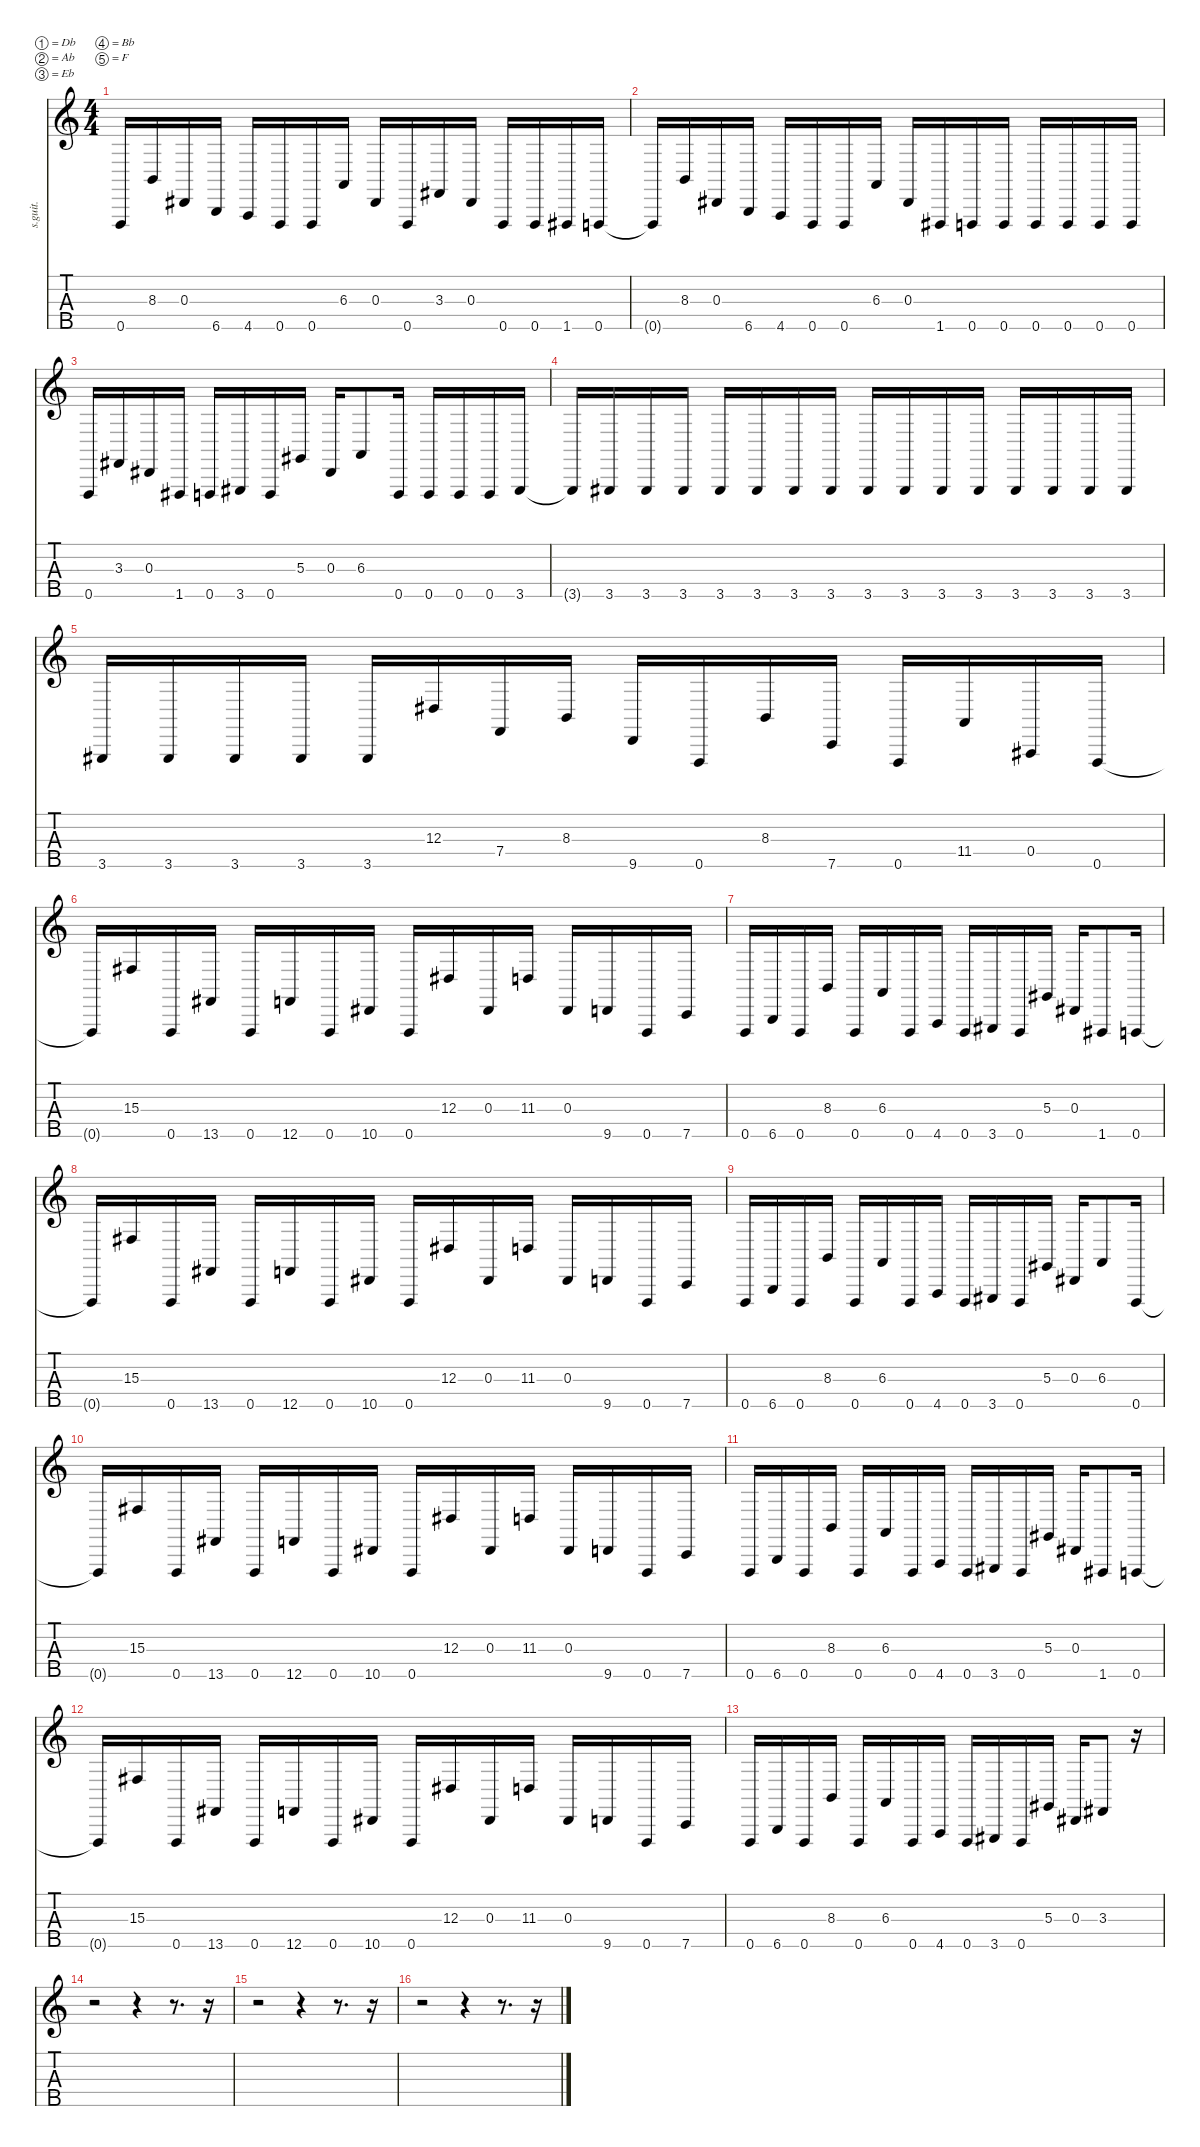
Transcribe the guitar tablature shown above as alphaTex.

\defaultSystemsLayout 4
\hideDynamics
\bracketExtendMode nobrackets
\track ("Dick Lövgren" "s.guit.") {instrument electricbassfinger}
\staff {score tabs}
\tuning (Db2 Ab1 Eb1 Bb0 F0)
\ts (4 4)
\tempo (110 hide)
\clef g2
\ks c
0.5.16{lyrics (0 "") lyrics (1 "") lyrics (2 "") lyrics (3 "") lyrics (4 "") dy f} 8.3.16{lyrics (0 "") lyrics (1 "") lyrics (2 "") lyrics (3 "") lyrics (4 "")} 0.3{acc #}.16{lyrics (0 "") lyrics (1 "") lyrics (2 "") lyrics (3 "") lyrics (4 "")} 6.5.16{lyrics (0 "") lyrics (1 "") lyrics (2 "") lyrics (3 "") lyrics (4 "")} 4.5.16{lyrics (0 "") lyrics (1 "") lyrics (2 "") lyrics (3 "") lyrics (4 "")} 0.5.16{lyrics (0 "") lyrics (1 "") lyrics (2 "") lyrics (3 "") lyrics (4 "")} 0.5.16{lyrics (0 "") lyrics (1 "") lyrics (2 "") lyrics (3 "") lyrics (4 "")} 6.3.16{lyrics (0 "") lyrics (1 "") lyrics (2 "") lyrics (3 "") lyrics (4 "")} 0.3{acc #}.16{lyrics (0 "") lyrics (1 "") lyrics (2 "") lyrics (3 "") lyrics (4 "")} 0.5.16{lyrics (0 "") lyrics (1 "") lyrics (2 "") lyrics (3 "") lyrics (4 "")} 3.3{acc #}.16{lyrics (0 "") lyrics (1 "") lyrics (2 "") lyrics (3 "") lyrics (4 "")} 0.3{acc #}.16{lyrics (0 "") lyrics (1 "") lyrics (2 "") lyrics (3 "") lyrics (4 "")} 0.5.16{lyrics (0 "") lyrics (1 "") lyrics (2 "") lyrics (3 "") lyrics (4 "")} 0.5.16{lyrics (0 "") lyrics (1 "") lyrics (2 "") lyrics (3 "") lyrics (4 "")} 1.5{acc #}.16{lyrics (0 "") lyrics (1 "") lyrics (2 "") lyrics (3 "") lyrics (4 "")} 0.5.16{lyrics (0 "") lyrics (1 "") lyrics (2 "") lyrics (3 "") lyrics (4 "")} |
0.5{t}.16{lyrics (0 "") lyrics (1 "") lyrics (2 "") lyrics (3 "") lyrics (4 "")} 8.3.16{lyrics (0 "") lyrics (1 "") lyrics (2 "") lyrics (3 "") lyrics (4 "")} 0.3{acc #}.16{lyrics (0 "") lyrics (1 "") lyrics (2 "") lyrics (3 "") lyrics (4 "")} 6.5.16{lyrics (0 "") lyrics (1 "") lyrics (2 "") lyrics (3 "") lyrics (4 "")} 4.5.16{lyrics (0 "") lyrics (1 "") lyrics (2 "") lyrics (3 "") lyrics (4 "")} 0.5.16{lyrics (0 "") lyrics (1 "") lyrics (2 "") lyrics (3 "") lyrics (4 "")} 0.5.16{lyrics (0 "") lyrics (1 "") lyrics (2 "") lyrics (3 "") lyrics (4 "")} 6.3.16{lyrics (0 "") lyrics (1 "") lyrics (2 "") lyrics (3 "") lyrics (4 "")} 0.3{acc #}.16{lyrics (0 "") lyrics (1 "") lyrics (2 "") lyrics (3 "") lyrics (4 "")} 1.5{acc #}.16{lyrics (0 "") lyrics (1 "") lyrics (2 "") lyrics (3 "") lyrics (4 "")} 0.5.16{lyrics (0 "") lyrics (1 "") lyrics (2 "") lyrics (3 "") lyrics (4 "")} 0.5.16{lyrics (0 "") lyrics (1 "") lyrics (2 "") lyrics (3 "") lyrics (4 "")} 0.5.16{lyrics (0 "") lyrics (1 "") lyrics (2 "") lyrics (3 "") lyrics (4 "")} 0.5.16{lyrics (0 "") lyrics (1 "") lyrics (2 "") lyrics (3 "") lyrics (4 "")} 0.5.16{lyrics (0 "") lyrics (1 "") lyrics (2 "") lyrics (3 "") lyrics (4 "")} 0.5.16{lyrics (0 "") lyrics (1 "") lyrics (2 "") lyrics (3 "") lyrics (4 "")} |
0.5.16{lyrics (0 "") lyrics (1 "") lyrics (2 "") lyrics (3 "") lyrics (4 "")} 3.3{acc #}.16{lyrics (0 "") lyrics (1 "") lyrics (2 "") lyrics (3 "") lyrics (4 "")} 0.3{acc #}.16{lyrics (0 "") lyrics (1 "") lyrics (2 "") lyrics (3 "") lyrics (4 "")} 1.5{acc #}.16{lyrics (0 "") lyrics (1 "") lyrics (2 "") lyrics (3 "") lyrics (4 "")} 0.5.16{lyrics (0 "") lyrics (1 "") lyrics (2 "") lyrics (3 "") lyrics (4 "")} 3.5{acc #}.16{lyrics (0 "") lyrics (1 "") lyrics (2 "") lyrics (3 "") lyrics (4 "")} 0.5.16{lyrics (0 "") lyrics (1 "") lyrics (2 "") lyrics (3 "") lyrics (4 "")} 5.3{acc #}.16{lyrics (0 "") lyrics (1 "") lyrics (2 "") lyrics (3 "") lyrics (4 "")} 0.3{acc #}.16{lyrics (0 "") lyrics (1 "") lyrics (2 "") lyrics (3 "") lyrics (4 "")} 6.3.8{lyrics (0 "") lyrics (1 "") lyrics (2 "") lyrics (3 "") lyrics (4 "")} 0.5.16{lyrics (0 "") lyrics (1 "") lyrics (2 "") lyrics (3 "") lyrics (4 "")} 0.5.16{lyrics (0 "") lyrics (1 "") lyrics (2 "") lyrics (3 "") lyrics (4 "")} 0.5.16{lyrics (0 "") lyrics (1 "") lyrics (2 "") lyrics (3 "") lyrics (4 "")} 0.5.16{lyrics (0 "") lyrics (1 "") lyrics (2 "") lyrics (3 "") lyrics (4 "")} 3.5{acc #}.16{lyrics (0 "") lyrics (1 "") lyrics (2 "") lyrics (3 "") lyrics (4 "")} |
3.5{t acc #}.16{lyrics (0 "") lyrics (1 "") lyrics (2 "") lyrics (3 "") lyrics (4 "")} 3.5{acc #}.16{lyrics (0 "") lyrics (1 "") lyrics (2 "") lyrics (3 "") lyrics (4 "")} 3.5{acc #}.16{lyrics (0 "") lyrics (1 "") lyrics (2 "") lyrics (3 "") lyrics (4 "")} 3.5{acc #}.16{lyrics (0 "") lyrics (1 "") lyrics (2 "") lyrics (3 "") lyrics (4 "")} 3.5{acc #}.16{lyrics (0 "") lyrics (1 "") lyrics (2 "") lyrics (3 "") lyrics (4 "")} 3.5{acc #}.16{lyrics (0 "") lyrics (1 "") lyrics (2 "") lyrics (3 "") lyrics (4 "")} 3.5{acc #}.16{lyrics (0 "") lyrics (1 "") lyrics (2 "") lyrics (3 "") lyrics (4 "")} 3.5{acc #}.16{lyrics (0 "") lyrics (1 "") lyrics (2 "") lyrics (3 "") lyrics (4 "")} 3.5{acc #}.16{lyrics (0 "") lyrics (1 "") lyrics (2 "") lyrics (3 "") lyrics (4 "")} 3.5{acc #}.16{lyrics (0 "") lyrics (1 "") lyrics (2 "") lyrics (3 "") lyrics (4 "")} 3.5{acc #}.16{lyrics (0 "") lyrics (1 "") lyrics (2 "") lyrics (3 "") lyrics (4 "")} 3.5{acc #}.16{lyrics (0 "") lyrics (1 "") lyrics (2 "") lyrics (3 "") lyrics (4 "")} 3.5{acc #}.16{lyrics (0 "") lyrics (1 "") lyrics (2 "") lyrics (3 "") lyrics (4 "")} 3.5{acc #}.16{lyrics (0 "") lyrics (1 "") lyrics (2 "") lyrics (3 "") lyrics (4 "")} 3.5{acc #}.16{lyrics (0 "") lyrics (1 "") lyrics (2 "") lyrics (3 "") lyrics (4 "")} 3.5{acc #}.16{lyrics (0 "") lyrics (1 "") lyrics (2 "") lyrics (3 "") lyrics (4 "")} |
3.5{acc #}.16{lyrics (0 "") lyrics (1 "") lyrics (2 "") lyrics (3 "") lyrics (4 "")} 3.5{acc #}.16{lyrics (0 "") lyrics (1 "") lyrics (2 "") lyrics (3 "") lyrics (4 "")} 3.5{acc #}.16{lyrics (0 "") lyrics (1 "") lyrics (2 "") lyrics (3 "") lyrics (4 "")} 3.5{acc #}.16{lyrics (0 "") lyrics (1 "") lyrics (2 "") lyrics (3 "") lyrics (4 "")} 3.5{acc #}.16{lyrics (0 "") lyrics (1 "") lyrics (2 "") lyrics (3 "") lyrics (4 "")} 12.3{acc #}.16{lyrics (0 "") lyrics (1 "") lyrics (2 "") lyrics (3 "") lyrics (4 "")} 7.4.16{lyrics (0 "") lyrics (1 "") lyrics (2 "") lyrics (3 "") lyrics (4 "")} 8.3.16{lyrics (0 "") lyrics (1 "") lyrics (2 "") lyrics (3 "") lyrics (4 "")} 9.5.16{lyrics (0 "") lyrics (1 "") lyrics (2 "") lyrics (3 "") lyrics (4 "")} 0.5.16{lyrics (0 "") lyrics (1 "") lyrics (2 "") lyrics (3 "") lyrics (4 "")} 8.3.16{lyrics (0 "") lyrics (1 "") lyrics (2 "") lyrics (3 "") lyrics (4 "")} 7.5.16{lyrics (0 "") lyrics (1 "") lyrics (2 "") lyrics (3 "") lyrics (4 "")} 0.5.16{lyrics (0 "") lyrics (1 "") lyrics (2 "") lyrics (3 "") lyrics (4 "")} 11.4.16{lyrics (0 "") lyrics (1 "") lyrics (2 "") lyrics (3 "") lyrics (4 "")} 0.4{acc #}.16{lyrics (0 "") lyrics (1 "") lyrics (2 "") lyrics (3 "") lyrics (4 "")} 0.5.16{lyrics (0 "") lyrics (1 "") lyrics (2 "") lyrics (3 "") lyrics (4 "")} |
0.5{t}.16{lyrics (0 "") lyrics (1 "") lyrics (2 "") lyrics (3 "") lyrics (4 "")} 15.3{acc #}.16{lyrics (0 "") lyrics (1 "") lyrics (2 "") lyrics (3 "") lyrics (4 "")} 0.5.16{lyrics (0 "") lyrics (1 "") lyrics (2 "") lyrics (3 "") lyrics (4 "")} 13.5{acc #}.16{lyrics (0 "") lyrics (1 "") lyrics (2 "") lyrics (3 "") lyrics (4 "")} 0.5.16{lyrics (0 "") lyrics (1 "") lyrics (2 "") lyrics (3 "") lyrics (4 "")} 12.5.16{lyrics (0 "") lyrics (1 "") lyrics (2 "") lyrics (3 "") lyrics (4 "")} 0.5.16{lyrics (0 "") lyrics (1 "") lyrics (2 "") lyrics (3 "") lyrics (4 "")} 10.5{acc #}.16{lyrics (0 "") lyrics (1 "") lyrics (2 "") lyrics (3 "") lyrics (4 "")} 0.5.16{lyrics (0 "") lyrics (1 "") lyrics (2 "") lyrics (3 "") lyrics (4 "")} 12.3{acc #}.16{lyrics (0 "") lyrics (1 "") lyrics (2 "") lyrics (3 "") lyrics (4 "")} 0.3{acc #}.16{lyrics (0 "") lyrics (1 "") lyrics (2 "") lyrics (3 "") lyrics (4 "")} 11.3.16{lyrics (0 "") lyrics (1 "") lyrics (2 "") lyrics (3 "") lyrics (4 "")} 0.3{acc #}.16{lyrics (0 "") lyrics (1 "") lyrics (2 "") lyrics (3 "") lyrics (4 "")} 9.5.16{lyrics (0 "") lyrics (1 "") lyrics (2 "") lyrics (3 "") lyrics (4 "")} 0.5.16{lyrics (0 "") lyrics (1 "") lyrics (2 "") lyrics (3 "") lyrics (4 "")} 7.5.16{lyrics (0 "") lyrics (1 "") lyrics (2 "") lyrics (3 "") lyrics (4 "")} |
0.5.16{lyrics (0 "") lyrics (1 "") lyrics (2 "") lyrics (3 "") lyrics (4 "")} 6.5.16{lyrics (0 "") lyrics (1 "") lyrics (2 "") lyrics (3 "") lyrics (4 "")} 0.5.16{lyrics (0 "") lyrics (1 "") lyrics (2 "") lyrics (3 "") lyrics (4 "")} 8.3.16{lyrics (0 "") lyrics (1 "") lyrics (2 "") lyrics (3 "") lyrics (4 "")} 0.5.16{lyrics (0 "") lyrics (1 "") lyrics (2 "") lyrics (3 "") lyrics (4 "")} 6.3.16{lyrics (0 "") lyrics (1 "") lyrics (2 "") lyrics (3 "") lyrics (4 "")} 0.5.16{lyrics (0 "") lyrics (1 "") lyrics (2 "") lyrics (3 "") lyrics (4 "")} 4.5.16{lyrics (0 "") lyrics (1 "") lyrics (2 "") lyrics (3 "") lyrics (4 "")} 0.5.16{lyrics (0 "") lyrics (1 "") lyrics (2 "") lyrics (3 "") lyrics (4 "")} 3.5{acc #}.16{lyrics (0 "") lyrics (1 "") lyrics (2 "") lyrics (3 "") lyrics (4 "")} 0.5.16{lyrics (0 "") lyrics (1 "") lyrics (2 "") lyrics (3 "") lyrics (4 "")} 5.3{acc #}.16{lyrics (0 "") lyrics (1 "") lyrics (2 "") lyrics (3 "") lyrics (4 "")} 0.3{acc #}.16{lyrics (0 "") lyrics (1 "") lyrics (2 "") lyrics (3 "") lyrics (4 "")} 1.5{acc #}.8{lyrics (0 "") lyrics (1 "") lyrics (2 "") lyrics (3 "") lyrics (4 "")} 0.5.16{lyrics (0 "") lyrics (1 "") lyrics (2 "") lyrics (3 "") lyrics (4 "")} |
0.5{t}.16{lyrics (0 "") lyrics (1 "") lyrics (2 "") lyrics (3 "") lyrics (4 "")} 15.3{acc #}.16{lyrics (0 "") lyrics (1 "") lyrics (2 "") lyrics (3 "") lyrics (4 "")} 0.5.16{lyrics (0 "") lyrics (1 "") lyrics (2 "") lyrics (3 "") lyrics (4 "")} 13.5{acc #}.16{lyrics (0 "") lyrics (1 "") lyrics (2 "") lyrics (3 "") lyrics (4 "")} 0.5.16{lyrics (0 "") lyrics (1 "") lyrics (2 "") lyrics (3 "") lyrics (4 "")} 12.5.16{lyrics (0 "") lyrics (1 "") lyrics (2 "") lyrics (3 "") lyrics (4 "")} 0.5.16{lyrics (0 "") lyrics (1 "") lyrics (2 "") lyrics (3 "") lyrics (4 "")} 10.5{acc #}.16{lyrics (0 "") lyrics (1 "") lyrics (2 "") lyrics (3 "") lyrics (4 "")} 0.5.16{lyrics (0 "") lyrics (1 "") lyrics (2 "") lyrics (3 "") lyrics (4 "")} 12.3{acc #}.16{lyrics (0 "") lyrics (1 "") lyrics (2 "") lyrics (3 "") lyrics (4 "")} 0.3{acc #}.16{lyrics (0 "") lyrics (1 "") lyrics (2 "") lyrics (3 "") lyrics (4 "")} 11.3.16{lyrics (0 "") lyrics (1 "") lyrics (2 "") lyrics (3 "") lyrics (4 "")} 0.3{acc #}.16{lyrics (0 "") lyrics (1 "") lyrics (2 "") lyrics (3 "") lyrics (4 "")} 9.5.16{lyrics (0 "") lyrics (1 "") lyrics (2 "") lyrics (3 "") lyrics (4 "")} 0.5.16{lyrics (0 "") lyrics (1 "") lyrics (2 "") lyrics (3 "") lyrics (4 "")} 7.5.16{lyrics (0 "") lyrics (1 "") lyrics (2 "") lyrics (3 "") lyrics (4 "")} |
0.5.16{lyrics (0 "") lyrics (1 "") lyrics (2 "") lyrics (3 "") lyrics (4 "")} 6.5.16{lyrics (0 "") lyrics (1 "") lyrics (2 "") lyrics (3 "") lyrics (4 "")} 0.5.16{lyrics (0 "") lyrics (1 "") lyrics (2 "") lyrics (3 "") lyrics (4 "")} 8.3.16{lyrics (0 "") lyrics (1 "") lyrics (2 "") lyrics (3 "") lyrics (4 "")} 0.5.16{lyrics (0 "") lyrics (1 "") lyrics (2 "") lyrics (3 "") lyrics (4 "")} 6.3.16{lyrics (0 "") lyrics (1 "") lyrics (2 "") lyrics (3 "") lyrics (4 "")} 0.5.16{lyrics (0 "") lyrics (1 "") lyrics (2 "") lyrics (3 "") lyrics (4 "")} 4.5.16{lyrics (0 "") lyrics (1 "") lyrics (2 "") lyrics (3 "") lyrics (4 "")} 0.5.16{lyrics (0 "") lyrics (1 "") lyrics (2 "") lyrics (3 "") lyrics (4 "")} 3.5{acc #}.16{lyrics (0 "") lyrics (1 "") lyrics (2 "") lyrics (3 "") lyrics (4 "")} 0.5.16{lyrics (0 "") lyrics (1 "") lyrics (2 "") lyrics (3 "") lyrics (4 "")} 5.3{acc #}.16{lyrics (0 "") lyrics (1 "") lyrics (2 "") lyrics (3 "") lyrics (4 "")} 0.3{acc #}.16{lyrics (0 "") lyrics (1 "") lyrics (2 "") lyrics (3 "") lyrics (4 "")} 6.3.8{lyrics (0 "") lyrics (1 "") lyrics (2 "") lyrics (3 "") lyrics (4 "")} 0.5.16{lyrics (0 "") lyrics (1 "") lyrics (2 "") lyrics (3 "") lyrics (4 "")} |
0.5{t}.16{lyrics (0 "") lyrics (1 "") lyrics (2 "") lyrics (3 "") lyrics (4 "")} 15.3{acc #}.16{lyrics (0 "") lyrics (1 "") lyrics (2 "") lyrics (3 "") lyrics (4 "")} 0.5.16{lyrics (0 "") lyrics (1 "") lyrics (2 "") lyrics (3 "") lyrics (4 "")} 13.5{acc #}.16{lyrics (0 "") lyrics (1 "") lyrics (2 "") lyrics (3 "") lyrics (4 "")} 0.5.16{lyrics (0 "") lyrics (1 "") lyrics (2 "") lyrics (3 "") lyrics (4 "")} 12.5.16{lyrics (0 "") lyrics (1 "") lyrics (2 "") lyrics (3 "") lyrics (4 "")} 0.5.16{lyrics (0 "") lyrics (1 "") lyrics (2 "") lyrics (3 "") lyrics (4 "")} 10.5{acc #}.16{lyrics (0 "") lyrics (1 "") lyrics (2 "") lyrics (3 "") lyrics (4 "")} 0.5.16{lyrics (0 "") lyrics (1 "") lyrics (2 "") lyrics (3 "") lyrics (4 "")} 12.3{acc #}.16{lyrics (0 "") lyrics (1 "") lyrics (2 "") lyrics (3 "") lyrics (4 "")} 0.3{acc #}.16{lyrics (0 "") lyrics (1 "") lyrics (2 "") lyrics (3 "") lyrics (4 "")} 11.3.16{lyrics (0 "") lyrics (1 "") lyrics (2 "") lyrics (3 "") lyrics (4 "")} 0.3{acc #}.16{lyrics (0 "") lyrics (1 "") lyrics (2 "") lyrics (3 "") lyrics (4 "")} 9.5.16{lyrics (0 "") lyrics (1 "") lyrics (2 "") lyrics (3 "") lyrics (4 "")} 0.5.16{lyrics (0 "") lyrics (1 "") lyrics (2 "") lyrics (3 "") lyrics (4 "")} 7.5.16{lyrics (0 "") lyrics (1 "") lyrics (2 "") lyrics (3 "") lyrics (4 "")} |
0.5.16{lyrics (0 "") lyrics (1 "") lyrics (2 "") lyrics (3 "") lyrics (4 "")} 6.5.16{lyrics (0 "") lyrics (1 "") lyrics (2 "") lyrics (3 "") lyrics (4 "")} 0.5.16{lyrics (0 "") lyrics (1 "") lyrics (2 "") lyrics (3 "") lyrics (4 "")} 8.3.16{lyrics (0 "") lyrics (1 "") lyrics (2 "") lyrics (3 "") lyrics (4 "")} 0.5.16{lyrics (0 "") lyrics (1 "") lyrics (2 "") lyrics (3 "") lyrics (4 "")} 6.3.16{lyrics (0 "") lyrics (1 "") lyrics (2 "") lyrics (3 "") lyrics (4 "")} 0.5.16{lyrics (0 "") lyrics (1 "") lyrics (2 "") lyrics (3 "") lyrics (4 "")} 4.5.16{lyrics (0 "") lyrics (1 "") lyrics (2 "") lyrics (3 "") lyrics (4 "")} 0.5.16{lyrics (0 "") lyrics (1 "") lyrics (2 "") lyrics (3 "") lyrics (4 "")} 3.5{acc #}.16{lyrics (0 "") lyrics (1 "") lyrics (2 "") lyrics (3 "") lyrics (4 "")} 0.5.16{lyrics (0 "") lyrics (1 "") lyrics (2 "") lyrics (3 "") lyrics (4 "")} 5.3{acc #}.16{lyrics (0 "") lyrics (1 "") lyrics (2 "") lyrics (3 "") lyrics (4 "")} 0.3{acc #}.16{lyrics (0 "") lyrics (1 "") lyrics (2 "") lyrics (3 "") lyrics (4 "")} 1.5{acc #}.8{lyrics (0 "") lyrics (1 "") lyrics (2 "") lyrics (3 "") lyrics (4 "")} 0.5.16{lyrics (0 "") lyrics (1 "") lyrics (2 "") lyrics (3 "") lyrics (4 "")} |
0.5{t}.16{lyrics (0 "") lyrics (1 "") lyrics (2 "") lyrics (3 "") lyrics (4 "")} 15.3{acc #}.16{lyrics (0 "") lyrics (1 "") lyrics (2 "") lyrics (3 "") lyrics (4 "")} 0.5.16{lyrics (0 "") lyrics (1 "") lyrics (2 "") lyrics (3 "") lyrics (4 "")} 13.5{acc #}.16{lyrics (0 "") lyrics (1 "") lyrics (2 "") lyrics (3 "") lyrics (4 "")} 0.5.16{lyrics (0 "") lyrics (1 "") lyrics (2 "") lyrics (3 "") lyrics (4 "")} 12.5.16{lyrics (0 "") lyrics (1 "") lyrics (2 "") lyrics (3 "") lyrics (4 "")} 0.5.16{lyrics (0 "") lyrics (1 "") lyrics (2 "") lyrics (3 "") lyrics (4 "")} 10.5{acc #}.16{lyrics (0 "") lyrics (1 "") lyrics (2 "") lyrics (3 "") lyrics (4 "")} 0.5.16{lyrics (0 "") lyrics (1 "") lyrics (2 "") lyrics (3 "") lyrics (4 "")} 12.3{acc #}.16{lyrics (0 "") lyrics (1 "") lyrics (2 "") lyrics (3 "") lyrics (4 "")} 0.3{acc #}.16{lyrics (0 "") lyrics (1 "") lyrics (2 "") lyrics (3 "") lyrics (4 "")} 11.3.16{lyrics (0 "") lyrics (1 "") lyrics (2 "") lyrics (3 "") lyrics (4 "")} 0.3{acc #}.16{lyrics (0 "") lyrics (1 "") lyrics (2 "") lyrics (3 "") lyrics (4 "")} 9.5.16{lyrics (0 "") lyrics (1 "") lyrics (2 "") lyrics (3 "") lyrics (4 "")} 0.5.16{lyrics (0 "") lyrics (1 "") lyrics (2 "") lyrics (3 "") lyrics (4 "")} 7.5.16{lyrics (0 "") lyrics (1 "") lyrics (2 "") lyrics (3 "") lyrics (4 "")} |
0.5.16{lyrics (0 "") lyrics (1 "") lyrics (2 "") lyrics (3 "") lyrics (4 "")} 6.5.16{lyrics (0 "") lyrics (1 "") lyrics (2 "") lyrics (3 "") lyrics (4 "")} 0.5.16{lyrics (0 "") lyrics (1 "") lyrics (2 "") lyrics (3 "") lyrics (4 "")} 8.3.16{lyrics (0 "") lyrics (1 "") lyrics (2 "") lyrics (3 "") lyrics (4 "")} 0.5.16{lyrics (0 "") lyrics (1 "") lyrics (2 "") lyrics (3 "") lyrics (4 "")} 6.3.16{lyrics (0 "") lyrics (1 "") lyrics (2 "") lyrics (3 "") lyrics (4 "")} 0.5.16{lyrics (0 "") lyrics (1 "") lyrics (2 "") lyrics (3 "") lyrics (4 "")} 4.5.16{lyrics (0 "") lyrics (1 "") lyrics (2 "") lyrics (3 "") lyrics (4 "")} 0.5.16{lyrics (0 "") lyrics (1 "") lyrics (2 "") lyrics (3 "") lyrics (4 "")} 3.5{acc #}.16{lyrics (0 "") lyrics (1 "") lyrics (2 "") lyrics (3 "") lyrics (4 "")} 0.5.16{lyrics (0 "") lyrics (1 "") lyrics (2 "") lyrics (3 "") lyrics (4 "")} 5.3{acc #}.16{lyrics (0 "") lyrics (1 "") lyrics (2 "") lyrics (3 "") lyrics (4 "")} 0.3{acc #}.16{lyrics (0 "") lyrics (1 "") lyrics (2 "") lyrics (3 "") lyrics (4 "")} 3.3{acc #}.8{lyrics (0 "") lyrics (1 "") lyrics (2 "") lyrics (3 "") lyrics (4 "")} r.16 |
r.2 r.4 r.8{d} r.16 |
r.2 r.4 r.8{d} r.16 |
r.2 r.4 r.8{d} r.16
